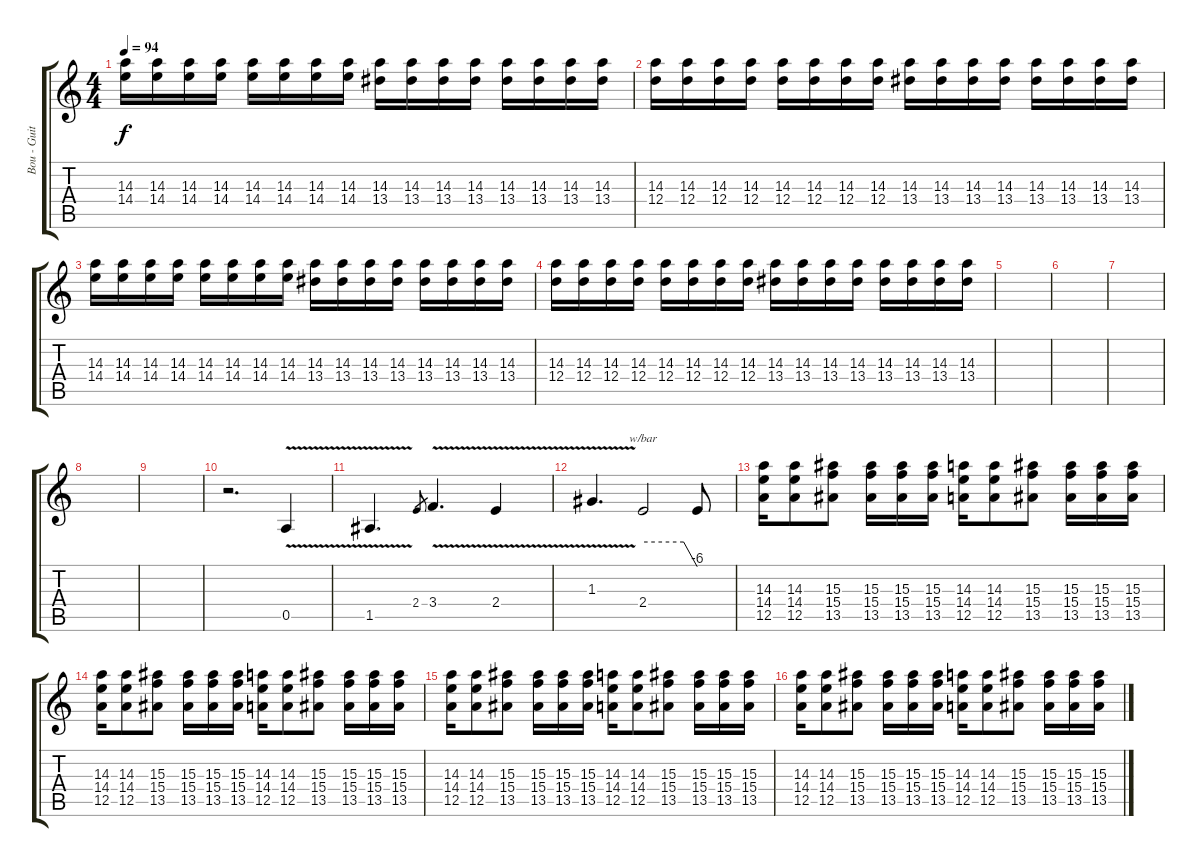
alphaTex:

\track ("Bou - Guitar" "Bou - Guit") {instrument distortionguitar}
\staff {score tabs}
\tuning (E4 B3 G3 D3 A2 E2) {hide}
\ts (4 4)
\tempo 94
\clef g2
\ks c
(14.3 14.4).16{dy f} (14.3 14.4).16 (14.3 14.4).16 (14.3 14.4).16 (14.3 14.4).16 (14.3 14.4).16 (14.3 14.4).16 (14.3 14.4).16 (14.3 13.4).16 (14.3 13.4).16 (14.3 13.4).16 (14.3 13.4).16 (14.3 13.4).16 (14.3 13.4).16 (14.3 13.4).16 (14.3 13.4).16 |
(14.3 12.4).16 (14.3 12.4).16 (14.3 12.4).16 (14.3 12.4).16 (14.3 12.4).16 (14.3 12.4).16 (14.3 12.4).16 (14.3 12.4).16 (14.3 13.4).16 (14.3 13.4).16 (14.3 13.4).16 (14.3 13.4).16 (14.3 13.4).16 (14.3 13.4).16 (14.3 13.4).16 (14.3 13.4).16 |
(14.3 14.4).16 (14.3 14.4).16 (14.3 14.4).16 (14.3 14.4).16 (14.3 14.4).16 (14.3 14.4).16 (14.3 14.4).16 (14.3 14.4).16 (14.3 13.4).16 (14.3 13.4).16 (14.3 13.4).16 (14.3 13.4).16 (14.3 13.4).16 (14.3 13.4).16 (14.3 13.4).16 (14.3 13.4).16 |
(14.3 12.4).16 (14.3 12.4).16 (14.3 12.4).16 (14.3 12.4).16 (14.3 12.4).16 (14.3 12.4).16 (14.3 12.4).16 (14.3 12.4).16 (14.3 13.4).16 (14.3 13.4).16 (14.3 13.4).16 (14.3 13.4).16 (14.3 13.4).16 (14.3 13.4).16 (14.3 13.4).16 (14.3 13.4).16 |
|
|
|
|
|
r.2{d} 0.5{v}.4 |
1.5{v}.4{d} 2.4.8{gr} 3.4{v}.4{d} 2.4{v}.4 |
1.3{v}.4{d} 2.4.2{tbe (custom default 0 0 45 0 60 -24)} 2.4{t}.8 |
(14.3 14.4 12.5).16 (14.3 14.4 12.5).8 (15.3 15.4 13.5).8 (15.3 15.4 13.5).16 (15.3 15.4 13.5).16 (15.3 15.4 13.5).16 (14.3 14.4 12.5).16 (14.3 14.4 12.5).8 (15.3 15.4 13.5).8 (15.3 15.4 13.5).16 (15.3 15.4 13.5).16 (15.3 15.4 13.5).16 |
(14.3 14.4 12.5).16 (14.3 14.4 12.5).8 (15.3 15.4 13.5).8 (15.3 15.4 13.5).16 (15.3 15.4 13.5).16 (15.3 15.4 13.5).16 (14.3 14.4 12.5).16 (14.3 14.4 12.5).8 (15.3 15.4 13.5).8 (15.3 15.4 13.5).16 (15.3 15.4 13.5).16 (15.3 15.4 13.5).16 |
(14.3 14.4 12.5).16 (14.3 14.4 12.5).8 (15.3 15.4 13.5).8 (15.3 15.4 13.5).16 (15.3 15.4 13.5).16 (15.3 15.4 13.5).16 (14.3 14.4 12.5).16 (14.3 14.4 12.5).8 (15.3 15.4 13.5).8 (15.3 15.4 13.5).16 (15.3 15.4 13.5).16 (15.3 15.4 13.5).16 |
(14.3 14.4 12.5).16 (14.3 14.4 12.5).8 (15.3 15.4 13.5).8 (15.3 15.4 13.5).16 (15.3 15.4 13.5).16 (15.3 15.4 13.5).16 (14.3 14.4 12.5).16 (14.3 14.4 12.5).8 (15.3 15.4 13.5).8 (15.3 15.4 13.5).16 (15.3 15.4 13.5).16 (15.3 15.4 13.5).16
